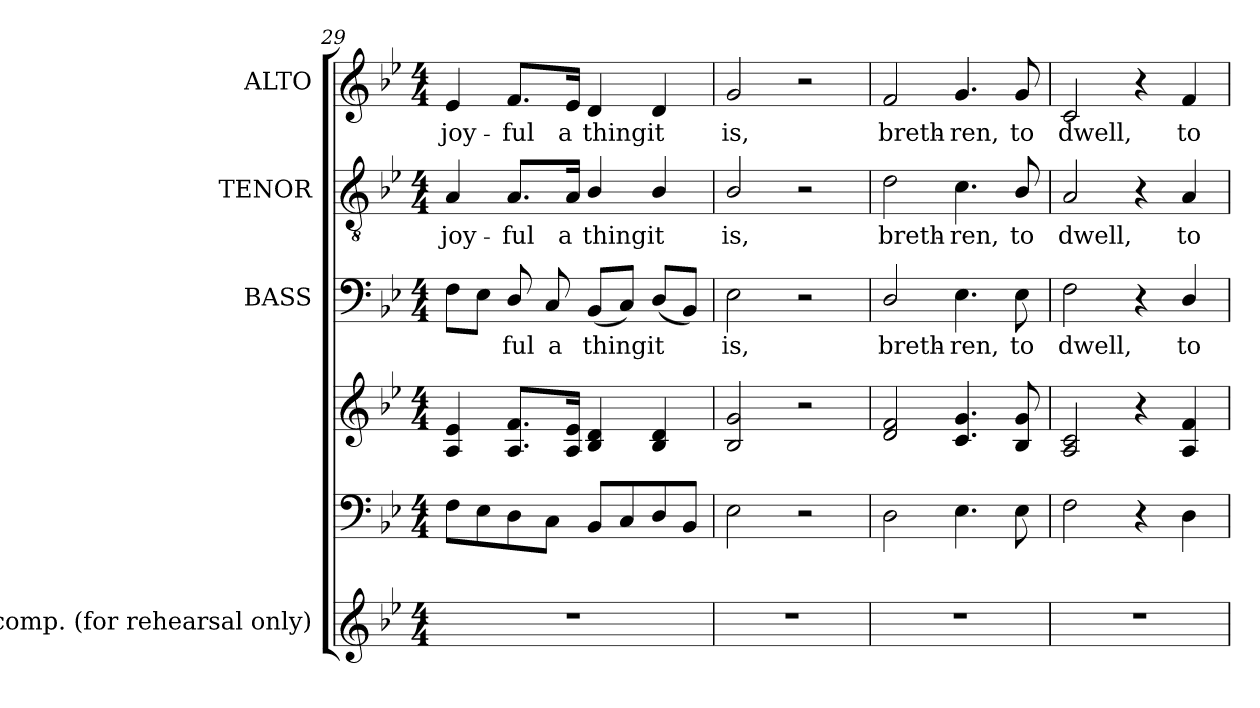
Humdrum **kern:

**kern	**kern	**kern	**kern	**text	**kern	**text	**kern	**text
*part4	*part4	*part4	*part3	*part3	*part2	*part2	*part1	*part1
*staff6	*staff5	*staff4	*staff3	*staff3	*staff2	*staff2	*staff1	*staff1
*I"Accomp. (for rehearsal only)	*	*	*I"BASS	*	*I"TENOR	*	*I"ALTO	*
*	*	*	*I'B.	*	*I'T.	*	*I'A.	*
*clefG2	*clefF4	*clefG2	*clefF4	*	*clefGv2	*	*clefG2	*
*	*	*	*	*	*ITrd7c12	*	*	*
*k[b-e-]	*k[b-e-]	*k[b-e-]	*k[b-e-]	*	*k[b-e-]	*	*k[b-e-]	*
*B-:	*B-:	*B-:	*B-:	*	*B-:	*	*B-:	*
*M4/4	*M4/4	*M4/4	*M4/4	*	*M4/4	*	*M4/4	*
=29	=29	=29	=29	=29	=29	=29	=29	=29
!	!	!	!	!	!	!LO:LY:b:color=#000000	!	!
!	!	!	!	!	!	!	!	!LO:LY:b:color=#000000
1r	8Fi\L	4Ai/ 4e-i	8Fi\L	.	4AAi/	joy-	4e-i/	joy-
.	8E-i\	.	8E-i\J	.	.	.	.	.
!	!	!	!	!LO:LY:b:color=#000000	!	!	!	!
!	!	!	!	!	!	!LO:LY:b:color=#000000	!	!
!	!	!	!	!	!	!	!	!LO:LY:b:color=#000000
.	8Di\	8.Ai/ 8.fiL	8Di/	-ful	8.AAi/L	-ful	8.fi/L	-ful
!	!	!	!	!LO:LY:b:color=#000000	!	!	!	!
.	8Ci\J	.	8Ci/	a	.	.	.	.
!	!	!	!	!	!	!LO:LY:b:color=#000000	!	!
!	!	!	!	!	!	!	!	!LO:LY:b:color=#000000
.	.	16Ai/ 16e-iJk	.	.	16AAi/Jk	a	16e-i/Jk	a
!	!	!	!	!LO:LY:b:color=#000000	!	!	!	!
!	!	!	!	!	!	!LO:LY:b:color=#000000	!	!
!	!	!	!	!	!	!	!	!LO:LY:b:color=#000000
.	8BB-i/L	4B-i/ 4di	(8BB-i/L	thing	4BB-i/	thing	4di/	thing
.	8Ci/	.	8Ci/J)	.	.	.	.	.
!	!	!	!	!LO:LY:b:color=#000000	!	!	!	!
!	!	!	!	!	!	!LO:LY:b:color=#000000	!	!
!	!	!	!	!	!	!	!	!LO:LY:b:color=#000000
.	8Di/	4B-i/ 4di	(8Di/L	it	4BB-i/	it	4di/	it
.	8BB-i/J	.	8BB-i/J)	.	.	.	.	.
=30	=30	=30	=30	=30	=30	=30	=30	=30
!	!	!	!	!LO:LY:b:color=#000000	!	!	!	!
!	!	!	!	!	!	!LO:LY:b:color=#000000	!	!
!	!	!	!	!	!	!	!	!LO:LY:b:color=#000000
1r	2E-i\	2B-i/ 2gi	2E-i\	is,	2BB-i/	is,	2gi/	is,
.	2r	2r	2r	.	2r	.	2r	.
=31	=31	=31	=31	=31	=31	=31	=31	=31
!	!	!	!	!LO:LY:b:color=#000000	!	!	!	!
!	!	!	!	!	!	!LO:LY:b:color=#000000	!	!
!	!	!	!	!	!	!	!	!LO:LY:b:color=#000000
1r	2Di\	2di/ 2fi	2Di/	breth-	2Di\	breth-	2fi/	breth-
!	!	!	!	!LO:LY:b:color=#000000	!	!	!	!
!	!	!	!	!	!	!LO:LY:b:color=#000000	!	!
!	!	!	!	!	!	!	!	!LO:LY:b:color=#000000
.	4.E-i\	4.ci/ 4.gi	4.E-i\	-ren,	4.Ci\	-ren,	4.gi/	-ren,
!	!	!	!	!LO:LY:b:color=#000000	!	!	!	!
!	!	!	!	!	!	!LO:LY:b:color=#000000	!	!
!	!	!	!	!	!	!	!	!LO:LY:b:color=#000000
.	8E-i\	8B-i/ 8gi	8E-i\	to	8BB-i/	to	8gi/	to
=32	=32	=32	=32	=32	=32	=32	=32	=32
!	!	!	!	!LO:LY:b:color=#000000	!	!	!	!
!	!	!	!	!	!	!LO:LY:b:color=#000000	!	!
!	!	!	!	!	!	!	!	!LO:LY:b:color=#000000
1r	2Fi\	2Ai/ 2ci	2Fi\	dwell,	2AAi/	dwell,	2ci/	dwell,
.	4r	4r	4r	.	4r	.	4r	.
!	!	!	!	!LO:LY:b:color=#000000	!	!	!	!
!	!	!	!	!	!	!LO:LY:b:color=#000000	!	!
!	!	!	!	!	!	!	!	!LO:LY:b:color=#000000
.	4Di\	4Ai/ 4fi	4Di/	to	4AAi/	to	4fi/	to
=	=	=	=	=	=	=	=	=
*-	*-	*-	*-	*-	*-	*-	*-	*-
